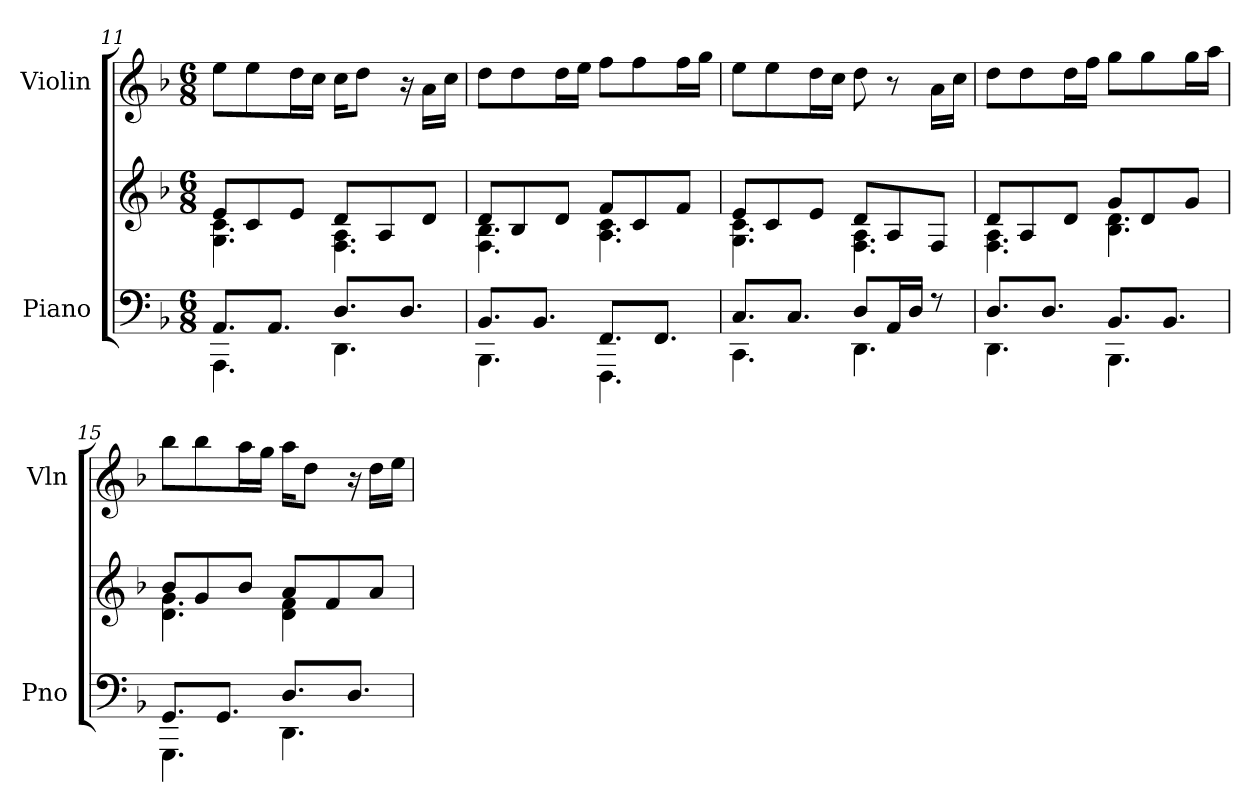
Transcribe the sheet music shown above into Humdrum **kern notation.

**kern	**kern	**kern
*part2	*part2	*part1
*staff3	*staff2	*staff1
*I"Piano	*	*I"Violin
*I'Pno	*	*I'Vln
*clefF4	*clefG2	*clefG2
*k[b-]	*k[b-]	*k[b-]
*M6/8	*M6/8	*M6/8
=11	=11	=11
*^	*^	*
8.AA/L	4.AAA\	8e/L	4.G\ 4.c\	8ee\L
.	.	8c/	.	8ee\
8.AA/J	.	.	.	.
.	.	8e/J	.	16dd\L
.	.	.	.	16cc\JJ
8.D/L	4.DD\	8d/L	4.F\ 4.A\	16cc\KL
.	.	.	.	8dd\J
.	.	8A/	.	.
8.D/J	.	.	.	16r
.	.	8d/J	.	16a\LL
.	.	.	.	16cc\JJ
=12	=12	=12	=12	=12
8.BB-/L	4.BBB-\	8d/L	4.F\ 4.B-\	8dd\L
.	.	8B-/	.	8dd\
8.BB-/J	.	.	.	.
.	.	8d/J	.	16dd\L
.	.	.	.	16ee\JJ
8.FF/L	4.FFF\	8f/L	4.A\ 4.c\	8ff\L
.	.	8c/	.	8ff\
8.FF/J	.	.	.	.
.	.	8f/J	.	16ff\L
.	.	.	.	16gg\JJ
!!LO:PB:g=z
=13	=13	=13	=13	=13
8.C/L	4.CC\	8e/L	4.G\ 4.c\	8ee\L
.	.	8c/	.	8ee\
8.C/J	.	.	.	.
.	.	8e/J	.	16dd\L
.	.	.	.	16cc\JJ
8D/L	4.DD\	8d/L	4.F\ 4.A\	8dd\
16AA/L	.	8A/	.	8r
16D/JJ	.	.	.	.
8r	.	8F/J	.	16a\LL
.	.	.	.	16cc\JJ
=14	=14	=14	=14	=14
8.D/L	4.DD\	8d/L	4.F\ 4.A\	8dd\L
.	.	8A/	.	8dd\
8.D/J	.	.	.	.
.	.	8d/J	.	16dd\L
.	.	.	.	16ff\JJ
8.BB-/L	4.BBB-\	8g/L	4.B-\ 4.d\	8gg\L
.	.	8d/	.	8gg\
8.BB-/J	.	.	.	.
.	.	8g/J	.	16gg\L
.	.	.	.	16aa\JJ
=15	=15	=15	=15	=15
8.GG/L	4.GGG\	8b-/L	4.d\ 4.g\	8bb-\L
.	.	8g/	.	8bb-\
8.GG/J	.	.	.	.
.	.	8b-/J	.	16aa\L
.	.	.	.	16gg\JJ
8.D/L	4.DD\	8a/L	4d\ 4f\	16aa\KL
.	.	.	.	8dd\J
.	.	8f/	.	.
8.D/J	.	.	.	16r
.	.	8a/J	8ryy	16dd\LL
.	.	.	.	16ee\JJ
*v	*v	*	*	*
*	*v	*v	*
=	=	=
*-	*-	*-
